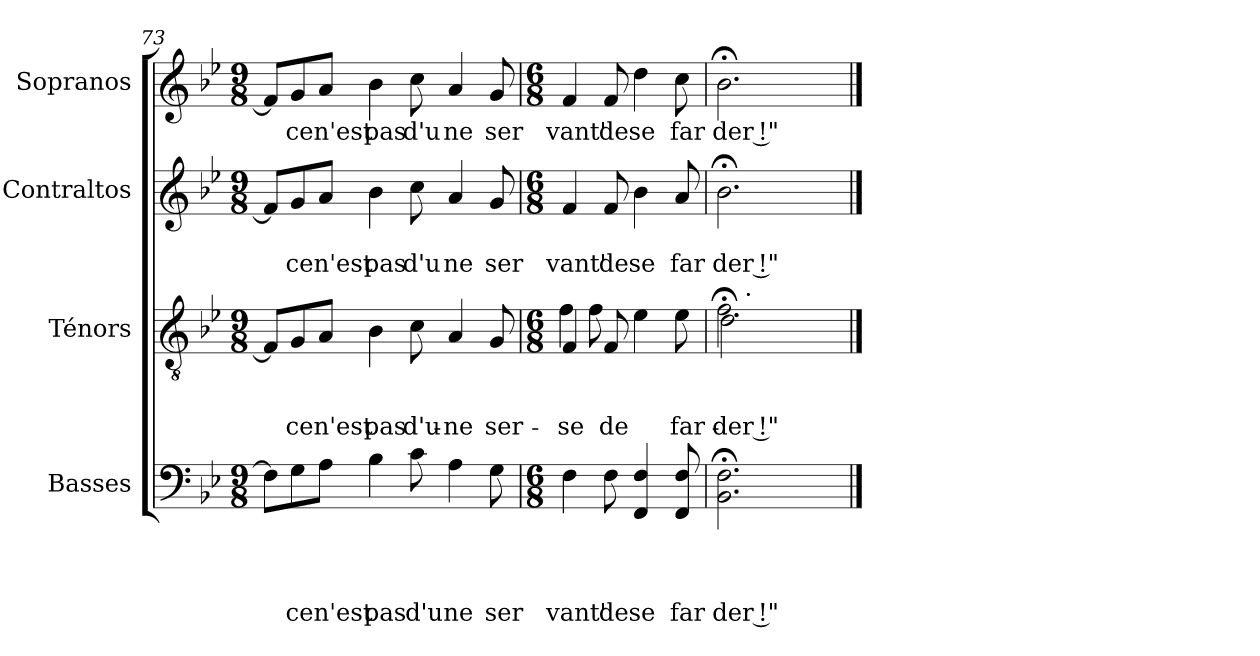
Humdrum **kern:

**kern	**text	**text	**text	**text	**kern	**text	**text	**text	**kern	**text	**text	**kern	**text
*part4	*part4	*part4	*part4	*part4	*part3	*part3	*part3	*part3	*part2	*part2	*part2	*part1	*part1
*staff4	*staff4	*staff4	*staff4	*staff4	*staff3	*staff3	*staff3	*staff3	*staff2	*staff2	*staff2	*staff1	*staff1
*I"Basses	*	*	*	*	*I"Ténors	*	*	*	*I"Contraltos	*	*	*I"Sopranos	*
*I'B.	*	*	*	*	*I'T.	*	*	*	*I'C.	*	*	*I'S.	*
*clefF4	*	*	*	*	*clefGv2	*	*	*	*clefG2	*	*	*clefG2	*
*k[b-e-]	*	*	*	*	*k[b-e-]	*	*	*	*k[b-e-]	*	*	*k[b-e-]	*
*B-:	*	*	*	*	*B-:	*	*	*	*B-:	*	*	*B-:	*
*M9/8	*	*	*	*	*M9/8	*	*	*	*M9/8	*	*	*M9/8	*
=73	=73	=73	=73	=73	=73	=73	=73	=73	=73	=73	=73	=73	=73
8F\L]	.	.	.	.	8F/L]	.	.	.	8f/L]	.	.	8f/L]	.
!	!	!	!	!LO:LY:b	!	!	!	!LO:LY:b	!	!	!LO:LY:b	!	!LO:LY:b
8G\	.	.	.	ce	8G/	.	.	ce	8g/	.	ce	8g/	ce
!	!	!	!	!LO:LY:b	!	!	!	!LO:LY:b	!	!	!LO:LY:b	!	!LO:LY:b
8A\J	.	.	.	n'est	8A/J	.	.	n'est	8a/J	.	n'est	8a/J	n'est
!	!	!	!	!LO:LY:b	!	!	!	!LO:LY:b	!	!	!LO:LY:b	!	!LO:LY:b
4B-\	.	.	.	pas	4B-\	.	.	pas	4b-\	.	pas	4b-\	pas
!	!	!	!	!LO:LY:b	!	!	!	!LO:LY:b	!	!	!LO:LY:b	!	!LO:LY:b
8c\	.	.	.	d'u	8c\	.	.	d'u-	8cc\	.	d'u	8cc\	d'u
!	!	!	!	!LO:LY:b	!	!	!	!LO:LY:b	!	!	!LO:LY:b	!	!LO:LY:b
4A\	.	.	.	ne	4A/	.	.	-ne	4a/	.	ne	4a/	ne
!	!	!	!	!LO:LY:b	!	!	!	!LO:LY:b	!	!	!LO:LY:b	!	!LO:LY:b
8G\	.	.	.	ser	8G/	.	.	ser-	8g/	.	ser	8g/	ser
=74	=74	=74	=74	=74	=74	=74	=74	=74	=74	=74	=74	=74	=74
*M6/8	*	*	*	*	*M6/8	*	*	*	*M6/8	*	*	*M6/8	*
!	!	!	!	!LO:LY:b	!	!	!	!LO:LY:b	!	!	!	!	!
*	*	*	*	*	*^	*	*	*	*	*	*	*	*
!	!	!	!	!	!	!	!	!	!LO:LY:b	!	!	!LO:LY:b	!	!LO:LY:b
*	*	*	*	*	*	*^	*	*	*	*	*	*	*	*
4F\	.	.	.	vant'	4F/	4f\	4ryy	.	.	se	4f/	.	vant'	4f/	vant'
!	!	!	!	!LO:LY:b	!	!	!	!	!	!LO:LY:b	!	!	!LO:LY:b	!	!LO:LY:b
8F\	.	.	.	de	8F/	4.ryy	8f\	.	.	de	8f/	.	de	8f/	de
!	!	!	!	!LO:LY:b	!	!	!	!	!	!	!	!	!LO:LY:b	!	!LO:LY:b
4FF/ 4F/	.	.	.	se	4e-\	.	4.ryy	.	.	.	4b-\	.	se	4dd\	se
!	!	!	!	!LO:LY:b	!	!	!	!	!	!LO:LY:b	!	!	!LO:LY:b	!	!LO:LY:b
8FF/ 8F/	.	.	.	far	8ryy	8e-\	.	.	.	far-	8a/	.	far	8cc\	far
=75	=75	=75	=75	=75	=75	=75	=75	=75	=75	=75	=75	=75	=75	=75	=75
!	!	!	!	!LO:LY:b:rj	!	!	!	!	!	!LO:LY:b:rj	!	!	!LO:LY:b:rj	!	!LO:LY:b:rj
2.BB-\;< 2.F\;<	.	.	.	der !"	2.f;\	2d\	8ryy	.	.	-der !"	2.b-;<\	.	der !"	2.b-;<\	der !"
!	!	!	!	!	!	!	!LO:TX:a:t=.	!	!	!	!	!	!	!	!
.	.	.	.	.	.	.	2ryy	.	.	.	.	.	.	.	.
.	.	.	.	.	.	4ryy	.	.	.	.	.	.	.	.	.
.	.	.	.	.	.	.	8ryy	.	.	.	.	.	.	.	.
*	*	*	*	*	*v	*v	*v	*	*	*	*	*	*	*	*
==	==	==	==	==	==	==	==	==	==	==	==	==	==
*-	*-	*-	*-	*-	*-	*-	*-	*-	*-	*-	*-	*-	*-
